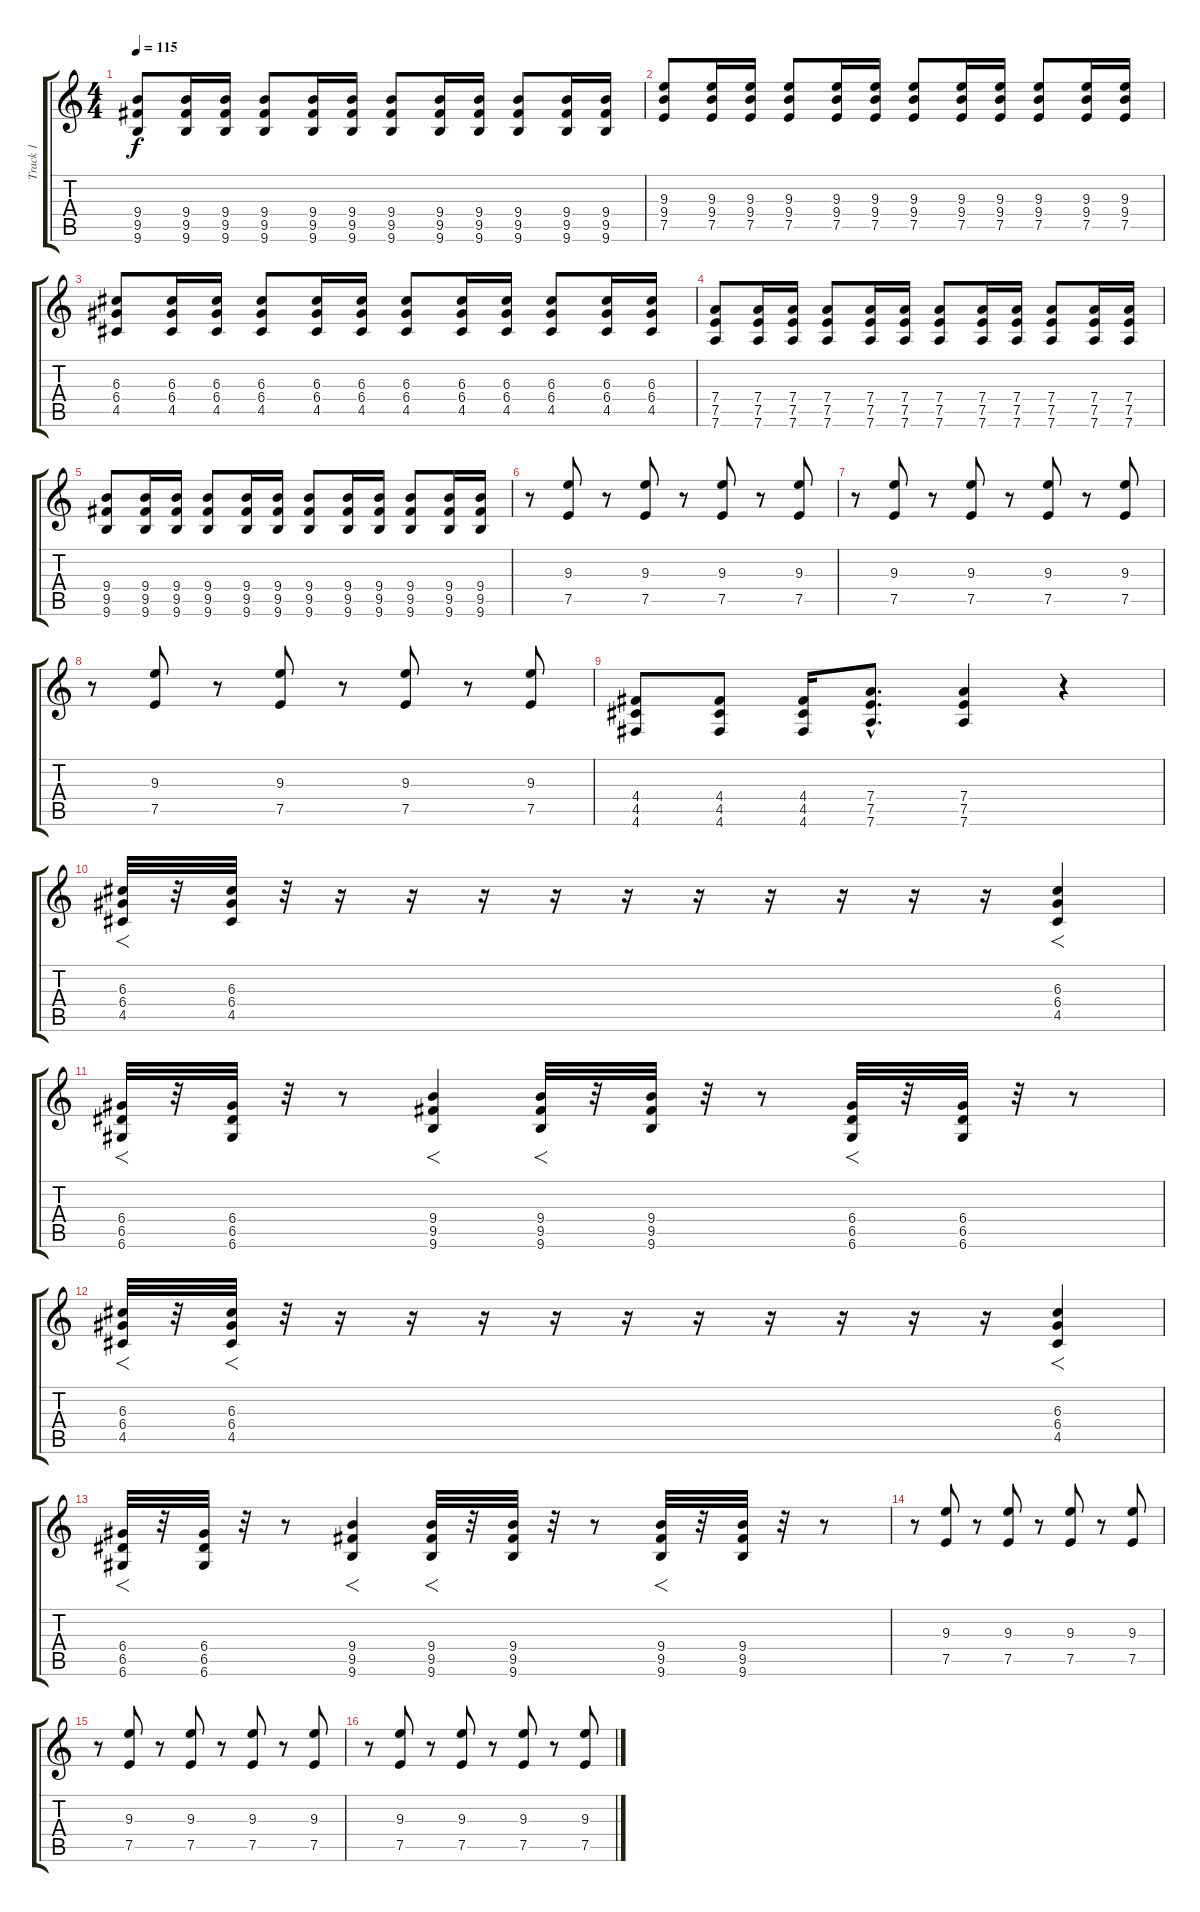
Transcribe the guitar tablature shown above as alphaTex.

\track ("Track 1" "Track 1") {instrument distortionguitar}
\staff {score tabs}
\tuning (E4 B3 G3 D3 A2 D2) {hide}
\ts (4 4)
\tempo 115
\clef g2
\ks c
(9.4 9.5 9.6).8{dy f} (9.4 9.5 9.6).16 (9.4 9.5 9.6).16 (9.4 9.5 9.6).8 (9.4 9.5 9.6).16 (9.4 9.5 9.6).16 (9.4 9.5 9.6).8 (9.4 9.5 9.6).16 (9.4 9.5 9.6).16 (9.4 9.5 9.6).8 (9.4 9.5 9.6).16 (9.4 9.5 9.6).16 |
(9.3 9.4 7.5).8 (9.3 9.4 7.5).16 (9.3 9.4 7.5).16 (9.3 9.4 7.5).8 (9.3 9.4 7.5).16 (9.3 9.4 7.5).16 (9.3 9.4 7.5).8 (9.3 9.4 7.5).16 (9.3 9.4 7.5).16 (9.3 9.4 7.5).8 (9.3 9.4 7.5).16 (9.3 9.4 7.5).16 |
(6.3 6.4 4.5).8 (6.3 6.4 4.5).16 (6.3 6.4 4.5).16 (6.3 6.4 4.5).8 (6.3 6.4 4.5).16 (6.3 6.4 4.5).16 (6.3 6.4 4.5).8 (6.3 6.4 4.5).16 (6.3 6.4 4.5).16 (6.3 6.4 4.5).8 (6.3 6.4 4.5).16 (6.3 6.4 4.5).16 |
(7.4 7.5 7.6).8 (7.4 7.5 7.6).16 (7.4 7.5 7.6).16 (7.4 7.5 7.6).8 (7.4 7.5 7.6).16 (7.4 7.5 7.6).16 (7.4 7.5 7.6).8 (7.4 7.5 7.6).16 (7.4 7.5 7.6).16 (7.4 7.5 7.6).8 (7.4 7.5 7.6).16 (7.4 7.5 7.6).16 |
(9.4 9.5 9.6).8 (9.4 9.5 9.6).16 (9.4 9.5 9.6).16 (9.4 9.5 9.6).8 (9.4 9.5 9.6).16 (9.4 9.5 9.6).16 (9.4 9.5 9.6).8 (9.4 9.5 9.6).16 (9.4 9.5 9.6).16 (9.4 9.5 9.6).8 (9.4 9.5 9.6).16 (9.4 9.5 9.6).16 |
r.8{instrument electricguitarclean} (9.3 7.5).8 r.8 (9.3 7.5).8 r.8 (9.3 7.5).8 r.8 (9.3 7.5).8 |
r.8{instrument electricguitarclean} (9.3 7.5).8 r.8 (9.3 7.5).8 r.8 (9.3 7.5).8 r.8 (9.3 7.5).8 |
r.8{instrument electricguitarclean} (9.3 7.5).8 r.8 (9.3 7.5).8 r.8 (9.3 7.5).8 r.8 (9.3 7.5).8 |
(4.4 4.5 4.6).8{instrument distortionguitar} (4.4 4.5 4.6).8 (4.4 4.5 4.6).16 (7.4{hac} 7.5{hac} 7.6{hac}).8{d} (7.4 7.5 7.6).4 r.4 |
(6.3 6.4 4.5).32{f} r.32 (6.3 6.4 4.5).32 r.32 r.16 r.16 r.16 r.16 r.16 r.16 r.16 r.16 r.16 r.16 (6.3 6.4 4.5).4{f} |
(6.4 6.5 6.6).32{f} r.32 (6.4 6.5 6.6).32 r.32 r.8 (9.4 9.5 9.6).4{f} (9.4 9.5 9.6).32{f} r.32 (9.4 9.5 9.6).32 r.32 r.8 (6.4 6.5 6.6).32{f} r.32 (6.4 6.5 6.6).32 r.32 r.8 |
(6.3 6.4 4.5).32{f} r.32 (6.3 6.4 4.5).32{f} r.32 r.16 r.16 r.16 r.16 r.16 r.16 r.16 r.16 r.16 r.16 (6.3 6.4 4.5).4{f} |
(6.4 6.5 6.6).32{f} r.32 (6.4 6.5 6.6).32 r.32 r.8 (9.4 9.5 9.6).4{f} (9.4 9.5 9.6).32{f} r.32 (9.4 9.5 9.6).32 r.32 r.8 (9.4 9.5 9.6).32{f} r.32 (9.4 9.5 9.6).32 r.32 r.8 |
r.8{instrument electricguitarclean} (9.3 7.5).8 r.8 (9.3 7.5).8 r.8 (9.3 7.5).8 r.8 (9.3 7.5).8 |
r.8{instrument electricguitarclean} (9.3 7.5).8 r.8 (9.3 7.5).8 r.8 (9.3 7.5).8 r.8 (9.3 7.5).8 |
r.8{instrument electricguitarclean} (9.3 7.5).8 r.8 (9.3 7.5).8 r.8 (9.3 7.5).8 r.8 (9.3 7.5).8
